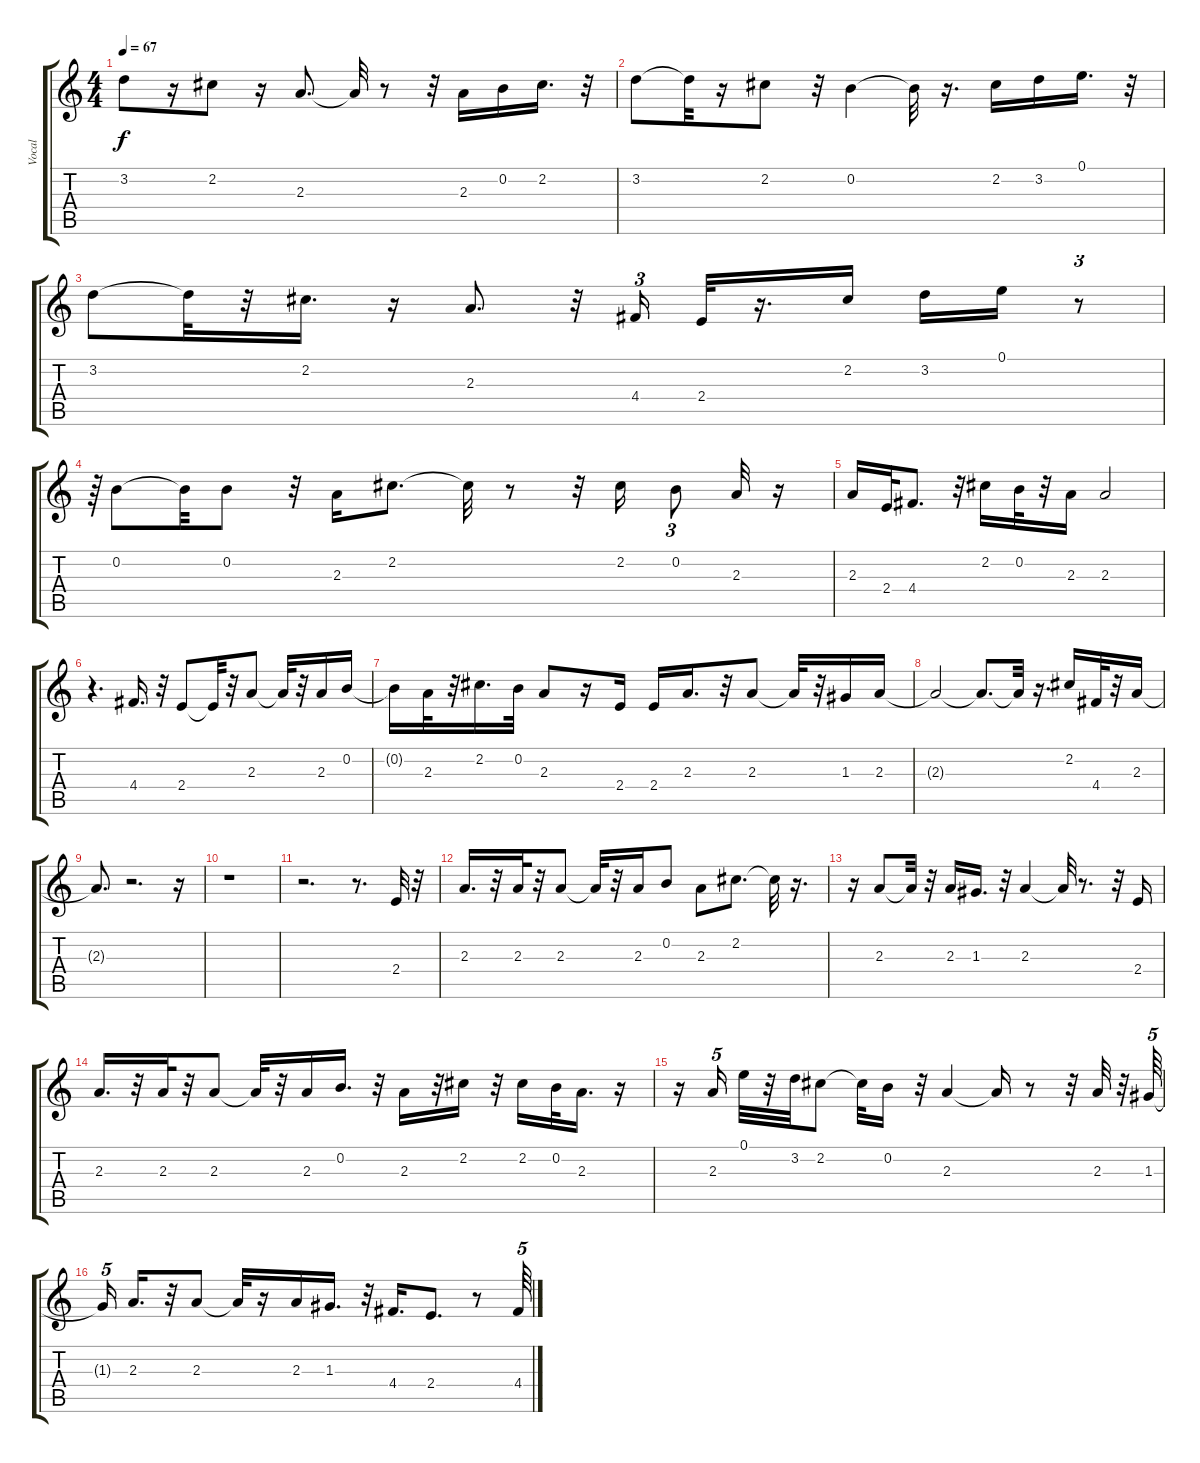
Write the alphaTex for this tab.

\track ("Vocal" "Vocal") {instrument banjo}
\staff {score tabs}
\tuning (E4 B3 G3 D3 A2 E2) {hide}
\displaytranspose 12
\ts (4 4)
\tempo 67
\clef g2
\ks c
3.2.8{dy f} r.16 2.2.8 r.16 2.3.8{d} 2.3{t}.32 r.8 r.32 2.3.16 0.2.16 2.2.16{d} r.32 |
3.2.8 3.2{t}.32 r.16 2.2.8 r.32 0.2.4 0.2{t}.32 r.16{d} 2.2.16 3.2.16 0.1.16{d} r.32 |
3.2.8 3.2{t}.32 r.32 2.2.16{d} r.16 2.3.8{d} r.32 4.4.16{tu (3 2)} 2.4.32 r.16{d} 2.2.16 3.2.16 0.1.16 r.8{tu (3 2)} |
r.64{tu (3 2)} 0.2.8 0.2{t}.32 0.2.8 r.32 2.3.16 2.2.8{d} 2.2{t}.32 r.8 r.32 2.2.16 0.2.8{tu (3 2)} 2.3.32 r.16 |
2.3.16 2.4.32 4.4.8{d} r.32 2.2.16 0.2.32 r.32 2.3.16 2.3.2 |
r.4{d} 4.4.16{d} r.32 2.4.8 2.4{t}.32 r.32 2.3.8 2.3{t}.32 r.32 2.3.16 0.2.16 |
0.2{t}.16 2.3.32 r.32 2.2.16{d} 0.2.32 2.3.8 r.16 2.4.16 2.4.16 2.3.16{d} r.32 2.3.8 2.3{t}.32 r.32 1.3.16 2.3.16 |
2.3{t}.2 2.3{t}.8{d} 2.3{t}.32 r.16{d} 2.2.16 4.4.32 r.32 2.3.16 |
2.3{t}.8{d} r.2{d} r.16 |
r.1 |
r.2{d} r.8{d} 2.4.32 r.32 |
2.3.16{d} r.32 2.3.32 r.32 2.3.8 2.3{t}.32 r.32 2.3.16 0.2.8 2.3.8 2.2.8{d} 2.2{t}.32 r.16{d} |
r.16 2.3.8 2.3{t}.32 r.32 2.3.16 1.3.16{d} r.32 2.3.4 2.3{t}.32 r.8{d} r.32 2.4.16 |
2.3.16{d} r.32 2.3.32 r.32 2.3.8 2.3{t}.32 r.32 2.3.16 0.2.16{d} r.32 2.3.16 r.32 2.2.16 r.32 2.2.16 0.2.32 2.3.16{d} r.16 |
r.16 2.3.16{tu (5 4)} 0.1.32 r.32 3.2.32 2.2.8 2.2{t}.32 0.2.16 r.32 2.3.4 2.3{t}.16 r.8 r.32 2.3.32 r.32 1.3.64{tu (5 4)} |
1.3{t}.16{tu (5 4)} 2.3.16{d} r.32 2.3.8 2.3{t}.32 r.16 2.3.16 1.3.16{d} r.32 4.4.16{d} 2.4.8{d} r.8 4.4.64{tu (5 4)}
